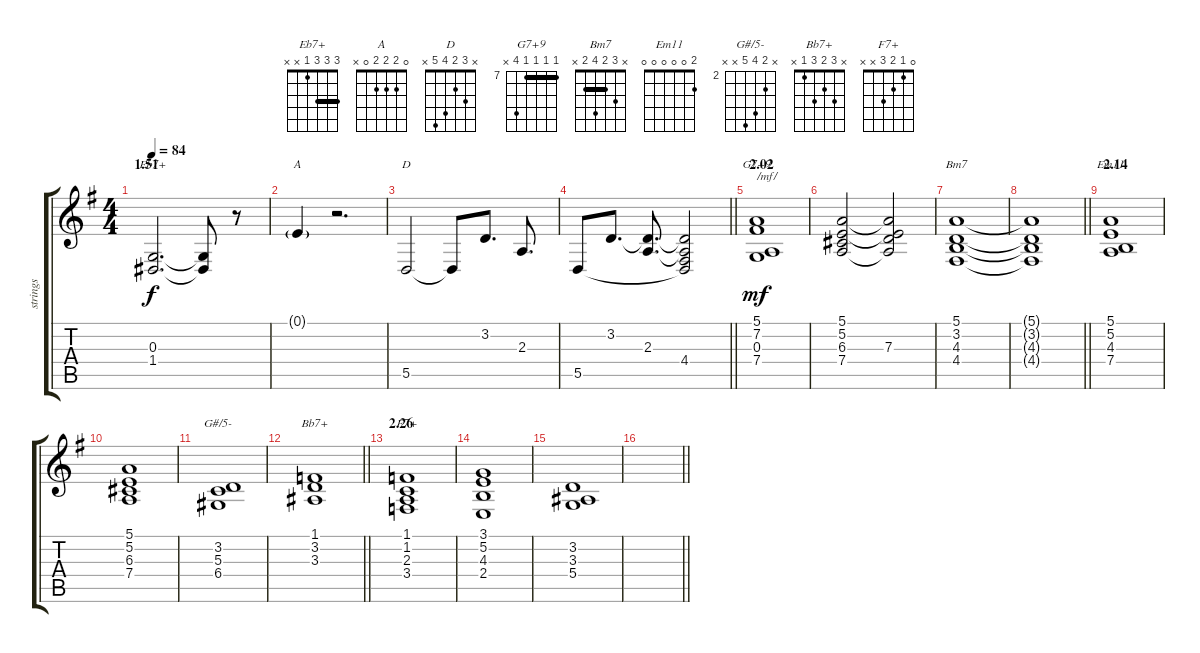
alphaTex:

\track ("strings" "strings") {instrument synthstrings1}
\staff {score tabs}
\tuning (E4 B3 G3 D3 A2 E2) {hide}
\chord ("Eb7+" 3 3 3 1 x x) {barre 3}
\chord ("A" 0 2 2 2 0 x)
\chord ("D" x 3 2 4 5 x)
\chord ("G7+9" 7 7 7 7 10 x) {firstfret 7 barre 7}
\chord ("Bm7" x 3 2 4 2 x) {barre 2}
\chord ("Em11" 2 0 0 0 0 0)
\chord ("G#/5-" x 3 5 6 x x) {firstfret 2}
\chord ("Bb7+" x 3 2 3 1 x)
\chord ("F7+" 0 1 2 3 x x)
\ts (4 4)
\section ("" "1.51")
\tempo 84
\clef g2
\ks g
(0.3 1.4).2{d ch "Eb7+" dy f} (0.3{t} 1.4{t}).8 r.8 |
0.1{g}.4{ch "A"} r.2{d} |
5.5.2{ch "D"} 5.5{t}.8 3.2.8{d} 2.3.8{d} |
\barLineRight lightlight
5.5.8 3.2.8{d} (3.2{t} 2.3).8{d} (3.2{t} 2.3{t} 4.4 5.5{t}).2 |
\section ("" "2.02")
(5.1 7.2 0.3 7.4).1{ch "G7+9" txt "/mf/" dy mf} |
(5.1 5.2 6.3 7.4).2 (5.1{t} 5.2{t} 7.3 7.4{t}).2 |
(5.1 3.2 4.3 4.4).1{ch "Bm7"} |
\barLineRight lightlight
(5.1{t} 3.2{t} 4.3{t} 4.4{t}).1 |
\section ("" "2.14")
(5.1 5.2 4.3 7.4).1{ch "Em11"} |
(5.1 5.2 6.3 7.4).1 |
(3.2 5.3 6.4).1{ch "G#/5-"} |
\barLineRight lightlight
(1.1 3.2 3.3).1{ch "Bb7+"} |
\section ("" "2.26")
(1.1 1.2 2.3 3.4).1{ch "F7+"} |
(3.1 5.2 4.3 2.4).1 |
(3.2 3.3 5.4).1 |
\barLineRight lightlight
